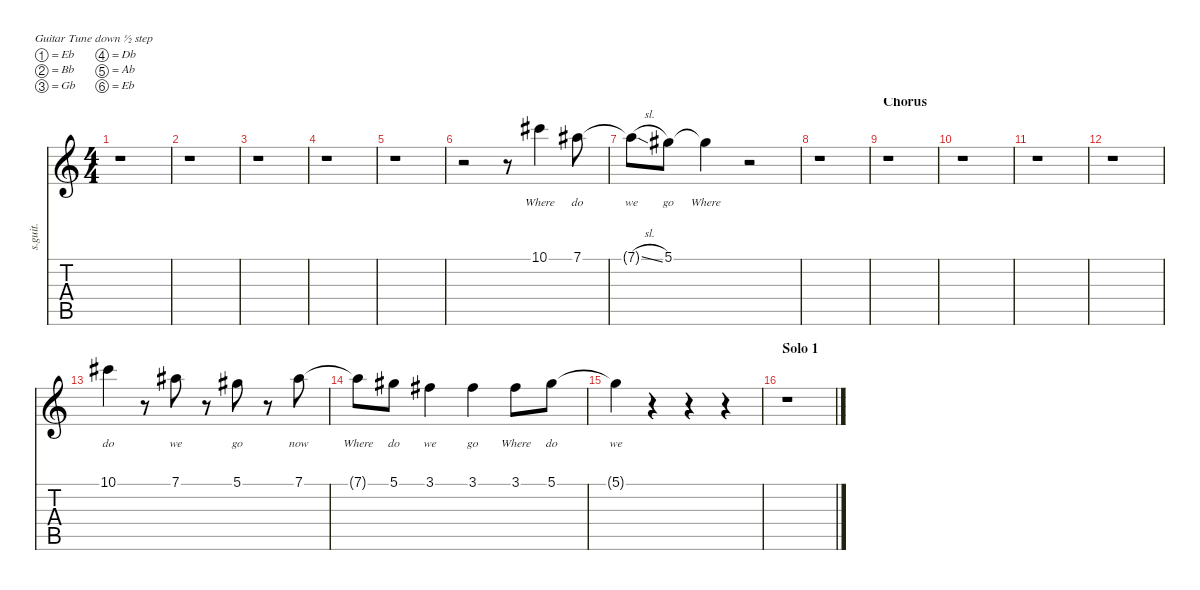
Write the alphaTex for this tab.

\defaultSystemsLayout 4
\hideDynamics
\bracketExtendMode nobrackets
\track ("Axl, Izzy, Duff - Backing Vocals" "s.guit.") {instrument clarinet}
\staff {score tabs}
\tuning (Eb4 Bb3 Gb3 Db3 Ab2 Eb2)
\displaytranspose 12
\ts (4 4)
\tempo (125 hide)
\clef g2
\ks c
r.1{dy ff} |
r.1 |
r.1 |
r.1 |
r.1 |
r.2 r.8 10.1{acc #}.4{lyrics (0 "Where") lyrics (1 "") lyrics (2 "") lyrics (3 "") lyrics (4 "")} 7.1{acc #}.8{lyrics (0 "do") lyrics (1 "") lyrics (2 "") lyrics (3 "") lyrics (4 "")} |
7.1{sl t acc #}.8{lyrics (0 "we") lyrics (1 "") lyrics (2 "") lyrics (3 "") lyrics (4 "")} 5.1{acc #}.8{lyrics (0 "go") lyrics (1 "") lyrics (2 "") lyrics (3 "") lyrics (4 "")} 5.1{t acc #}.4{lyrics (0 "Where") lyrics (1 "") lyrics (2 "") lyrics (3 "") lyrics (4 "")} r.2 |
r.1 |
\section ("" "Chorus")
r.1 |
r.1 |
r.1 |
r.1 |
10.1{acc #}.4{lyrics (0 "do") lyrics (1 "") lyrics (2 "") lyrics (3 "") lyrics (4 "")} r.8 7.1{acc #}.8{lyrics (0 "we") lyrics (1 "") lyrics (2 "") lyrics (3 "") lyrics (4 "")} r.8 5.1{acc #}.8{lyrics (0 "go") lyrics (1 "") lyrics (2 "") lyrics (3 "") lyrics (4 "")} r.8 7.1{acc #}.8{lyrics (0 "now") lyrics (1 "") lyrics (2 "") lyrics (3 "") lyrics (4 "")} |
7.1{t acc #}.8{lyrics (0 "Where") lyrics (1 "") lyrics (2 "") lyrics (3 "") lyrics (4 "")} 5.1{acc #}.8{lyrics (0 "do") lyrics (1 "") lyrics (2 "") lyrics (3 "") lyrics (4 "")} 3.1{acc #}.4{lyrics (0 "we") lyrics (1 "") lyrics (2 "") lyrics (3 "") lyrics (4 "")} 3.1{acc #}.4{lyrics (0 "go") lyrics (1 "") lyrics (2 "") lyrics (3 "") lyrics (4 "")} 3.1{acc #}.8{lyrics (0 "Where") lyrics (1 "") lyrics (2 "") lyrics (3 "") lyrics (4 "")} 5.1{acc #}.8{lyrics (0 "do") lyrics (1 "") lyrics (2 "") lyrics (3 "") lyrics (4 "")} |
5.1{t acc #}.4{lyrics (0 "we") lyrics (1 "") lyrics (2 "") lyrics (3 "") lyrics (4 "")} r.4 r.4 r.4 |
\section ("" "Solo 1")
r.1
